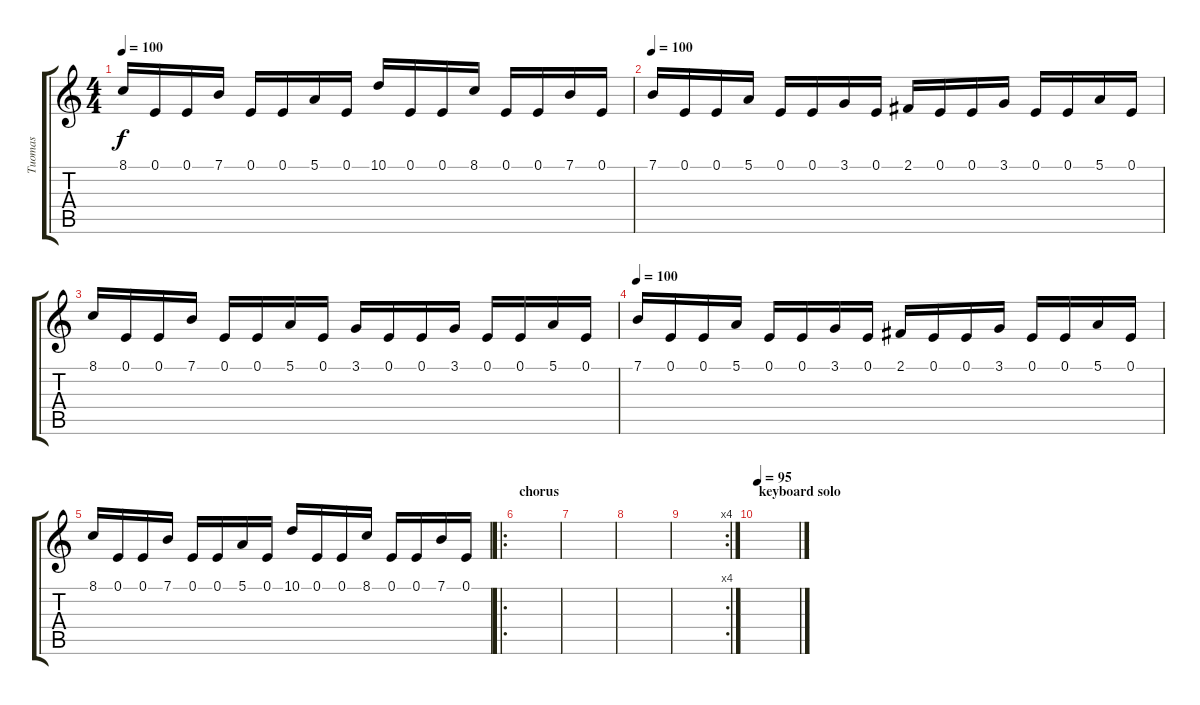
\track ("Tuomas" "Tuomas") {instrument synthbrass1}
\staff {score tabs}
\tuning (E4 B3 G3 D3 A2 E2) {hide}
\ts (4 4)
\tempo 100
\clef g2
\ks c
8.1.16{dy f} 0.1.16 0.1.16 7.1.16 0.1.16 0.1.16 5.1.16 0.1.16 10.1.16 0.1.16 0.1.16 8.1.16 0.1.16 0.1.16 7.1.16 0.1.16 |
\tempo 100
7.1.16 0.1.16 0.1.16 5.1.16 0.1.16 0.1.16 3.1.16 0.1.16 2.1.16 0.1.16 0.1.16 3.1.16 0.1.16 0.1.16 5.1.16 0.1.16 |
8.1.16 0.1.16 0.1.16 7.1.16 0.1.16 0.1.16 5.1.16 0.1.16 3.1.16 0.1.16 0.1.16 3.1.16 0.1.16 0.1.16 5.1.16 0.1.16 |
\tempo 100
7.1.16 0.1.16 0.1.16 5.1.16 0.1.16 0.1.16 3.1.16 0.1.16 2.1.16 0.1.16 0.1.16 3.1.16 0.1.16 0.1.16 5.1.16 0.1.16 |
8.1.16 0.1.16 0.1.16 7.1.16 0.1.16 0.1.16 5.1.16 0.1.16 10.1.16 0.1.16 0.1.16 8.1.16 0.1.16 0.1.16 7.1.16 0.1.16 |
\ro
\section ("" "chorus")
|
|
|
\rc 4
|
\section ("" "keyboard solo")
\tempo 95
